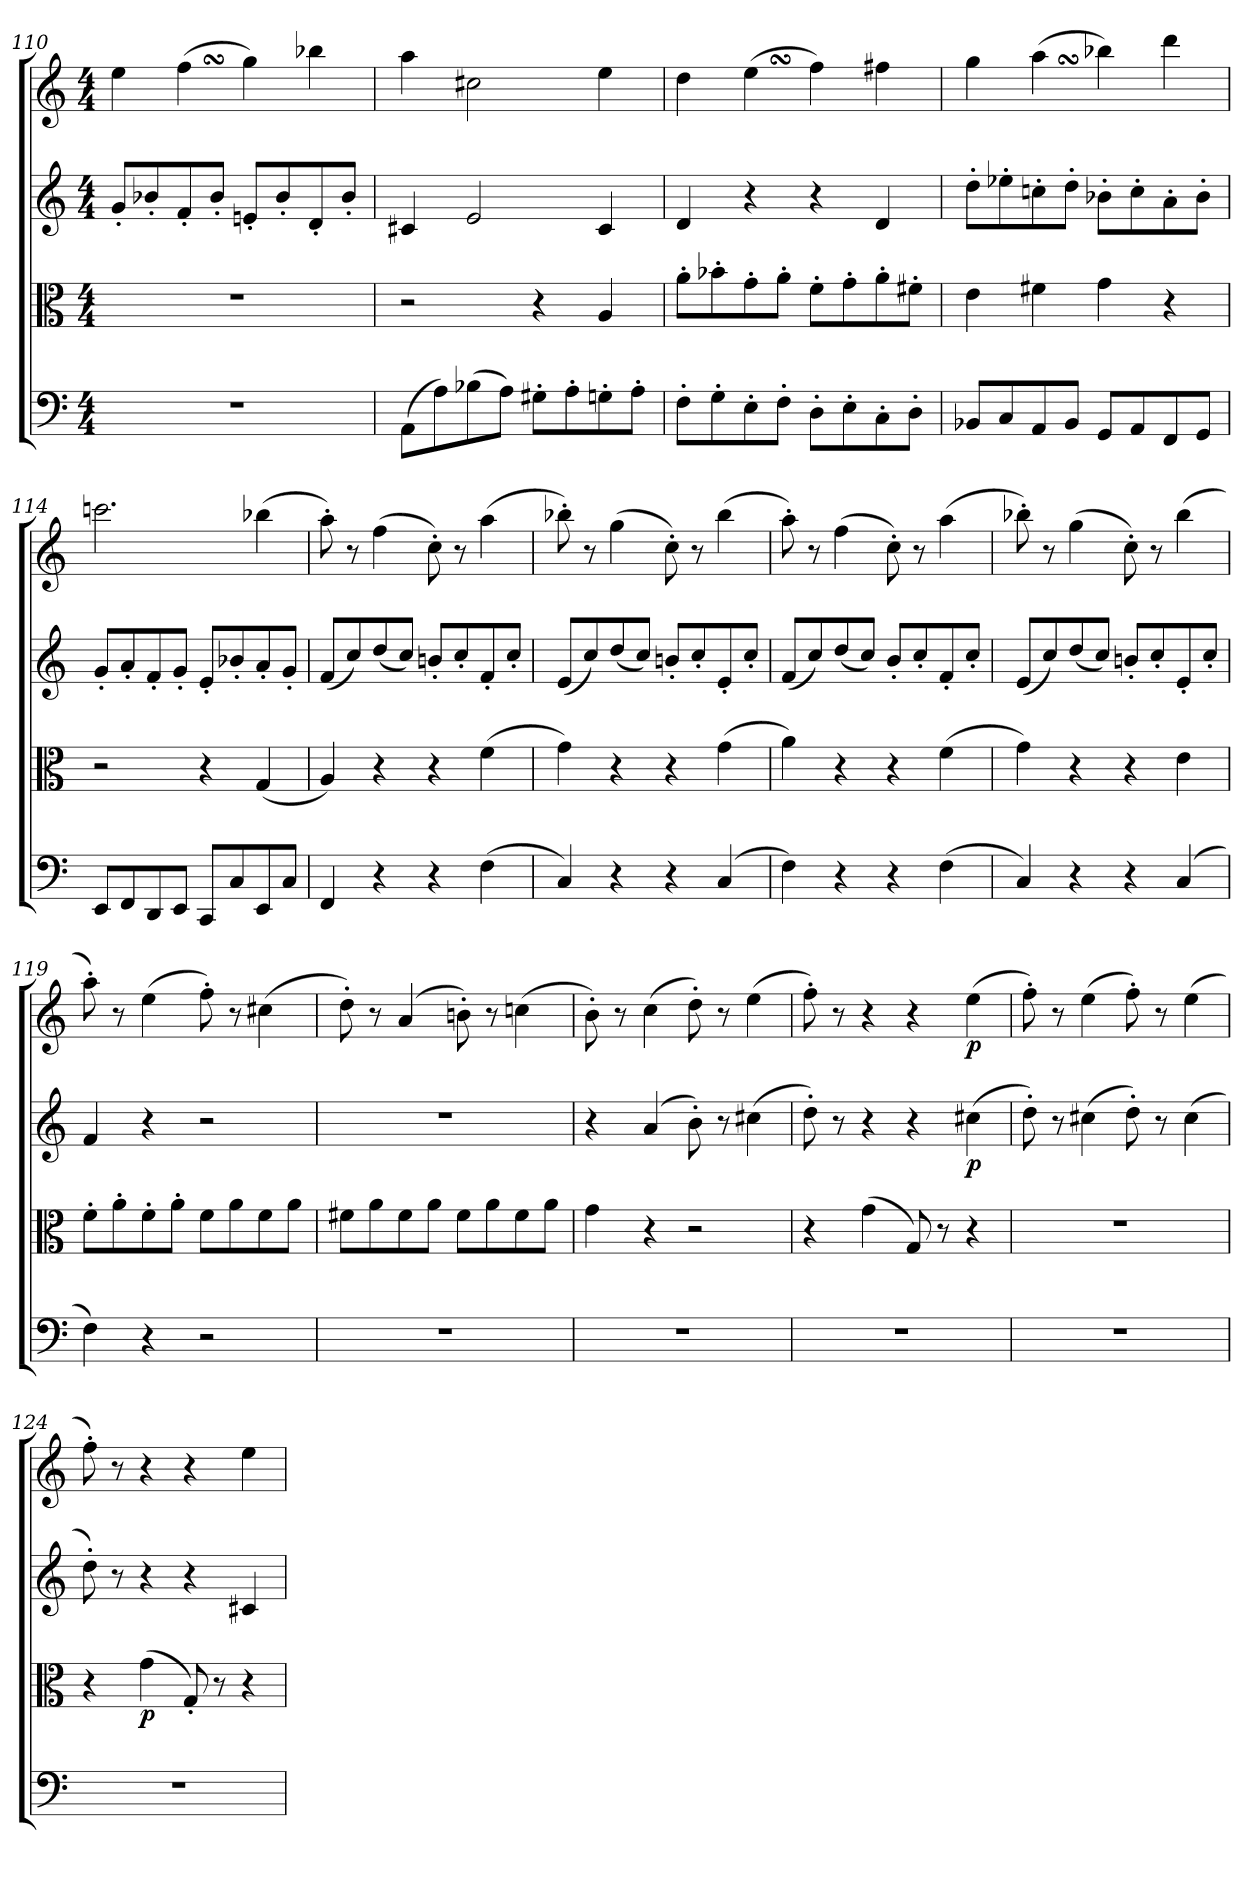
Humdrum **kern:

**kern	**kern	**dynam	**kern	**dynam	**kern	**dynam
*part4	*part3	*part3	*part2	*part2	*part1	*part1
*staff4	*staff3	*staff3	*staff2	*staff2	*staff1	*staff1
*clefF4	*clefC3	*	*clefG2	*	*clefG2	*
*k[]	*k[]	*	*k[]	*	*k[]	*
*C:	*C:	*	*C:	*	*C:	*
*M4/4	*M4/4	*	*M4/4	*	*M4/4	*
=110	=110	=110	=110	=110	=110	=110
1r	1r	.	8g'/L	.	4ee\	.
.	.	.	8b-X'/	.	.	.
.	.	.	8f'/	.	(4ffSSs\	.
.	.	.	8b-'/J	.	.	.
.	.	.	8en'/L	.	4gg\)	.
.	.	.	8b-'/	.	.	.
.	.	.	8d'/	.	4bb-X\	.
.	.	.	8b-'/J	.	.	.
=111	=111	=111	=111	=111	=111	=111
(8AA\L	2r	.	4c#X/	.	4aa\	.
8A\)	.	.	.	.	.	.
(8B-X\	.	.	2e/	.	2cc#X\	.
8A\J)	.	.	.	.	.	.
8G#X'\L	4r	.	.	.	.	.
8A'\	.	.	.	.	.	.
8Gn'\	4A/	.	4c#/	.	4ee\	.
8A'\J	.	.	.	.	.	.
=112	=112	=112	=112	=112	=112	=112
8F'\L	8a'\L	.	4d/	.	4dd\	.
8G'\	8b-X'\	.	.	.	.	.
8E'\	8g'\	.	4r	.	(4eeSsS\	.
8F'\J	8a'\J	.	.	.	.	.
8D'\L	8f'\L	.	4r	.	4ff\)	.
8E'\	8g'\	.	.	.	.	.
8C'\	8a'\	.	4d/	.	4ff#X\	.
8D'\J	8f#X'\J	.	.	.	.	.
=113	=113	=113	=113	=113	=113	=113
8BB-X/L	4e\	.	8dd'\L	.	4gg\	.
8C/	.	.	8ee-X'\	.	.	.
8AA/	4f#X\	.	8ccn'\	.	(4aaSSS\	.
8BB-/J	.	.	8dd'\J	.	.	.
8GG/L	4g\	.	8b-X'\L	.	4bb-X\)	.
8AA/	.	.	8cc'\	.	.	.
8FF/	4r	.	8a'\	.	4ddd\	.
8GG/J	.	.	8b-'\J	.	.	.
=114	=114	=114	=114	=114	=114	=114
8EE/L	2r	.	8g'/L	.	2.cccn\	.
8FF/	.	.	8a'/	.	.	.
8DD/	.	.	8f'/	.	.	.
8EE/J	.	.	8g'/J	.	.	.
8CC/L	4r	.	8e'/L	.	.	.
8C/	.	.	8b-X'/	.	.	.
8EE/	(4G/	.	8a'/	.	(4bb-X\	.
8C/J	.	.	8g'/J	.	.	.
=115	=115	=115	=115	=115	=115	=115
4FF/	4A/)	.	(8f/L	.	8aa'\)	.
.	.	.	8cc/)	.	8r	.
4r	4r	.	(8dd/	.	(4ff\	.
.	.	.	8cc/J)	.	.	.
4r	4r	.	8bn'/L	.	8cc'\)	.
.	.	.	8cc'/	.	8r	.
(4F\	(4f\	.	8f'/	.	(4aa\	.
.	.	.	8cc'/J	.	.	.
=116	=116	=116	=116	=116	=116	=116
4C/)	4g\)	.	(8e/L	.	8bb-X'\)	.
.	.	.	8cc/)	.	8r	.
4r	4r	.	(8dd/	.	(4gg\	.
.	.	.	8cc/J)	.	.	.
4r	4r	.	8bn'/L	.	8cc'\)	.
.	.	.	8cc'/	.	8r	.
(4C/	(4g\	.	8e'/	.	(4bb-\	.
.	.	.	8cc'/J	.	.	.
=117	=117	=117	=117	=117	=117	=117
4F\)	4a\)	.	(8f/L	.	8aa'\)	.
.	.	.	8cc/)	.	8r	.
4r	4r	.	(8dd/	.	(4ff\	.
.	.	.	8cc/J)	.	.	.
4r	4r	.	8b'/L	.	8cc'\)	.
.	.	.	8cc'/	.	8r	.
(4F\	(4f\	.	8f'/	.	(4aa\	.
.	.	.	8cc'/J	.	.	.
=118	=118	=118	=118	=118	=118	=118
4C/)	4g\)	.	(8e/L	.	8bb-X'\)	.
.	.	.	8cc/)	.	8r	.
4r	4r	.	(8dd/	.	(4gg\	.
.	.	.	8cc/J)	.	.	.
4r	4r	.	8bn'/L	.	8cc'\)	.
.	.	.	8cc'/	.	8r	.
(4C/	4e\	.	8e'/	.	(4bb-\	.
.	.	.	8cc'/J	.	.	.
=119	=119	=119	=119	=119	=119	=119
4F\)	8f'\L	.	4f/	.	8aa'\)	.
.	8a'\	.	.	.	8r	.
4r	8f'\	.	4r	.	(4ee\	.
.	8a'\J	.	.	.	.	.
2r	8f\L	.	2r	.	8ff'\)	.
.	8a\	.	.	.	8r	.
.	8f\	.	.	.	(4cc#X\	.
.	8a\J	.	.	.	.	.
=120	=120	=120	=120	=120	=120	=120
1r	8f#X\L	.	1r	.	8dd'\)	.
.	8a\	.	.	.	8r	.
.	8f#\	.	.	.	(4a/	.
.	8a\J	.	.	.	.	.
.	8f#\L	.	.	.	8bn'\)	.
.	8a\	.	.	.	8r	.
.	8f#\	.	.	.	(4ccn\	.
.	8a\J	.	.	.	.	.
=121	=121	=121	=121	=121	=121	=121
1r	4g\	.	4r	.	8b'\)	.
.	.	.	.	.	8r	.
.	4r	.	(4a/	.	(4cc\	.
.	2r	.	8b'\)	.	8dd'\)	.
.	.	.	8r	.	8r	.
.	.	.	(4cc#X\	.	(4ee\	.
=122	=122	=122	=122	=122	=122	=122
1r	4r	.	8dd'\)	.	8ff'\)	.
.	.	.	8r	.	8r	.
.	(4g\	.	4r	.	4r	.
.	8G/)	.	4r	.	4r	.
.	8r	.	.	.	.	.
.	4r	.	(4cc#X\	p	(4ee\	p
=123	=123	=123	=123	=123	=123	=123
1r	1r	.	8dd'\)	.	8ff'\)	.
.	.	.	8r	.	8r	.
.	.	.	(4cc#X\	.	(4ee\	.
.	.	.	8dd'\)	.	8ff'\)	.
.	.	.	8r	.	8r	.
.	.	.	(4cc#\	.	(4ee\	.
=124	=124	=124	=124	=124	=124	=124
1r	4r	.	8dd'\)	.	8ff'\)	.
.	.	.	8r	.	8r	.
.	(4g\	p	4r	.	4r	.
.	8G'/)	.	4r	.	4r	.
.	8r	.	.	.	.	.
.	4r	.	4c#X/	.	4ee\	.
=	=	=	=	=	=	=
*-	*-	*-	*-	*-	*-	*-
